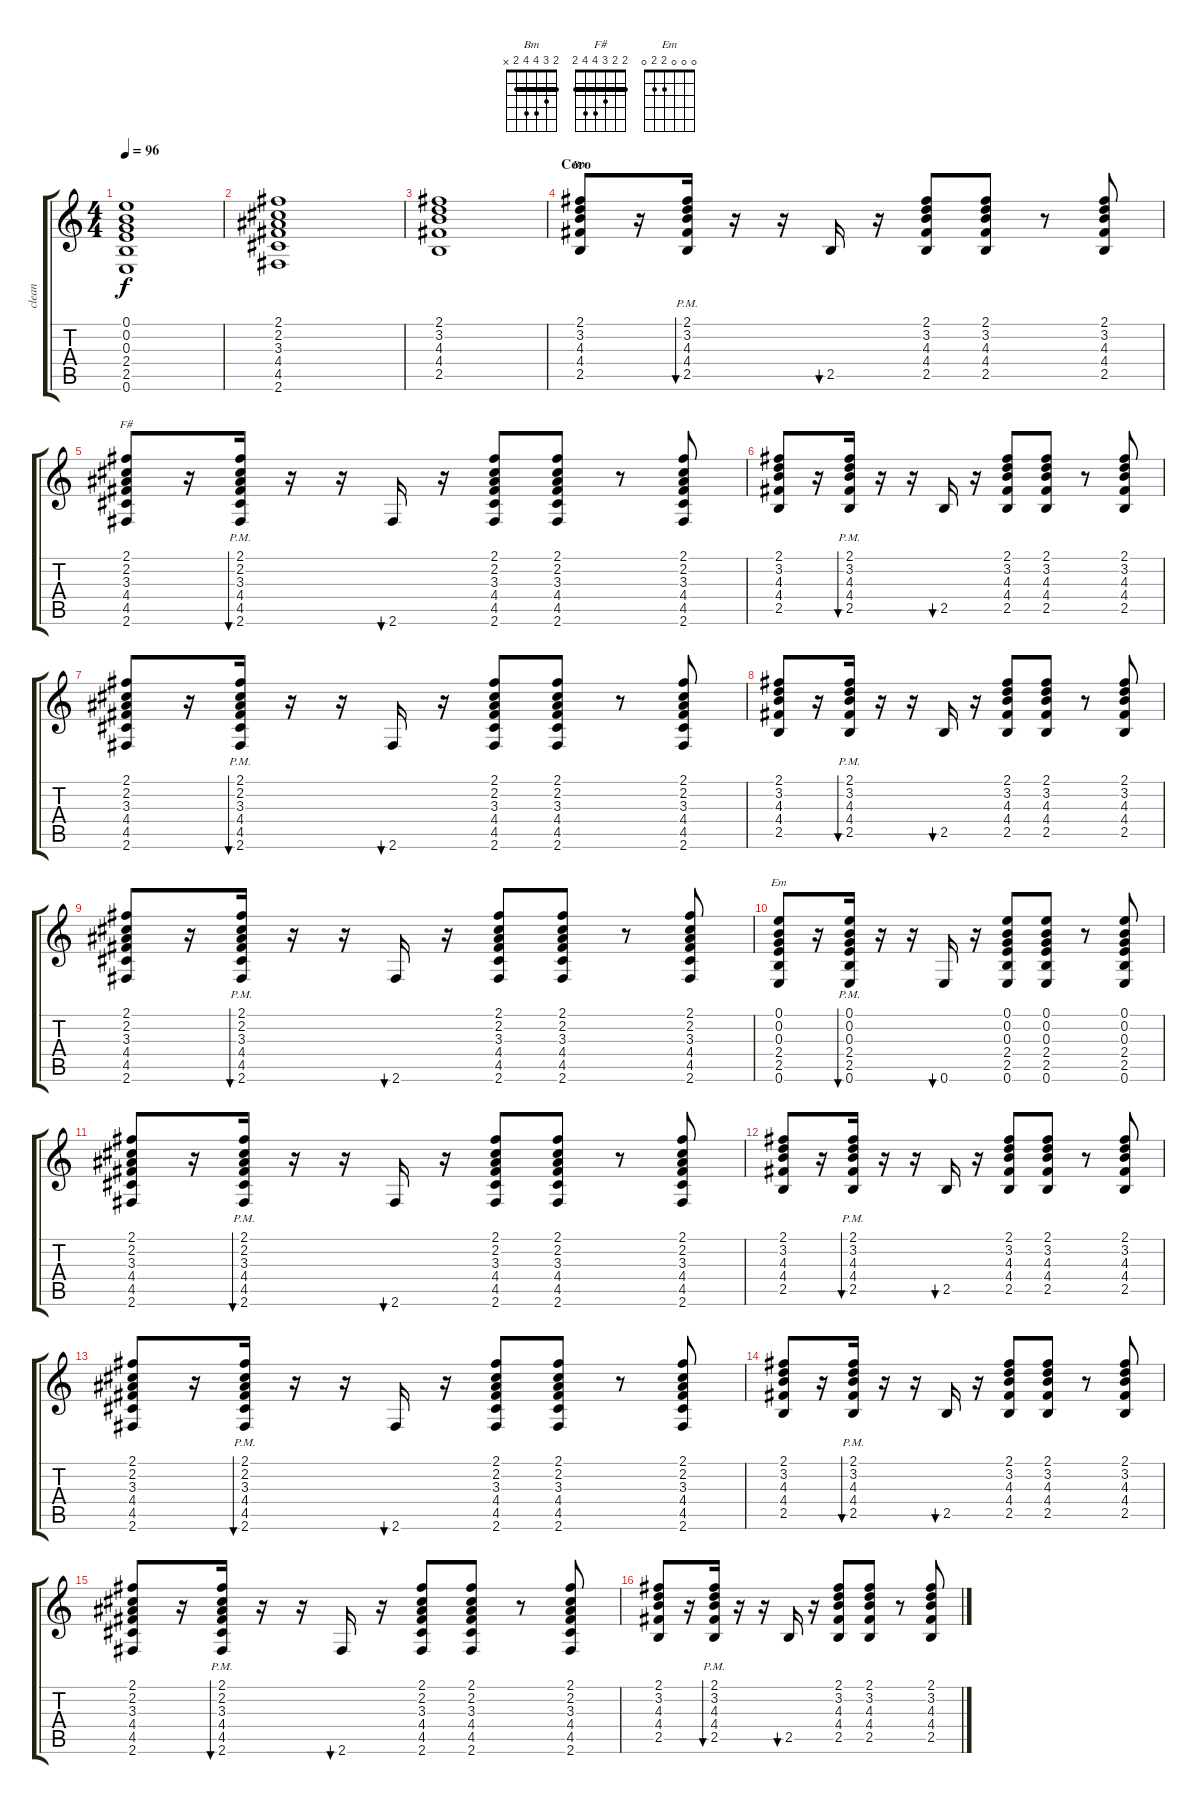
\track ("clean" "clean") {instrument electricguitarclean}
\staff {score tabs}
\tuning (E4 B3 G3 D3 A2 E2) {hide}
\chord ("Bm" 2 3 4 4 2 x) {barre 2}
\chord ("F#" 2 2 3 4 4 2) {barre 2}
\chord ("Em" 0 0 0 2 2 0)
\ts (4 4)
\tempo 96
\clef g2
\ks c
(0.1 0.2 0.3 2.4 2.5 0.6).1{dy f} |
(2.1 2.2 3.3 4.4 4.5 2.6).1 |
(2.1 3.2 4.3 4.4 2.5).1 |
\section ("" "Coro")
(2.1 3.2 4.3 4.4 2.5).8{ch "Bm"} r.16 (2.1{pm} 3.2{pm} 4.3 4.4 2.5).16{bu 60} r.16 r.16 2.5.16{bu 60} r.16 (2.1 3.2 4.3 4.4 2.5).8 (2.1 3.2 4.3 4.4 2.5).8 r.8 (2.1 3.2 4.3 4.4 2.5).8 |
(2.1 2.2 3.3 4.4 4.5 2.6).8{ch "F#"} r.16 (2.1{pm} 2.2{pm} 3.3 4.4 4.5 2.6).16{bu 60} r.16 r.16 2.6.16{bu 60} r.16 (2.1 2.2 3.3 4.4 4.5 2.6).8 (2.1 2.2 3.3 4.4 4.5 2.6).8 r.8 (2.1 2.2 3.3 4.4 4.5 2.6).8 |
(2.1 3.2 4.3 4.4 2.5).8 r.16 (2.1{pm} 3.2{pm} 4.3 4.4 2.5).16{bu 60} r.16 r.16 2.5.16{bu 60} r.16 (2.1 3.2 4.3 4.4 2.5).8 (2.1 3.2 4.3 4.4 2.5).8 r.8 (2.1 3.2 4.3 4.4 2.5).8 |
(2.1 2.2 3.3 4.4 4.5 2.6).8 r.16 (2.1{pm} 2.2{pm} 3.3 4.4 4.5 2.6).16{bu 60} r.16 r.16 2.6.16{bu 60} r.16 (2.1 2.2 3.3 4.4 4.5 2.6).8 (2.1 2.2 3.3 4.4 4.5 2.6).8 r.8 (2.1 2.2 3.3 4.4 4.5 2.6).8 |
(2.1 3.2 4.3 4.4 2.5).8 r.16 (2.1{pm} 3.2{pm} 4.3 4.4 2.5).16{bu 60} r.16 r.16 2.5.16{bu 60} r.16 (2.1 3.2 4.3 4.4 2.5).8 (2.1 3.2 4.3 4.4 2.5).8 r.8 (2.1 3.2 4.3 4.4 2.5).8 |
(2.1 2.2 3.3 4.4 4.5 2.6).8 r.16 (2.1{pm} 2.2{pm} 3.3 4.4 4.5 2.6).16{bu 60} r.16 r.16 2.6.16{bu 60} r.16 (2.1 2.2 3.3 4.4 4.5 2.6).8 (2.1 2.2 3.3 4.4 4.5 2.6).8 r.8 (2.1 2.2 3.3 4.4 4.5 2.6).8 |
(0.1 0.2 0.3 2.4 2.5 0.6).8{ch "Em"} r.16 (0.1{pm} 0.2{pm} 0.3 2.4 2.5 0.6).16{bu 60} r.16 r.16 0.6.16{bu 60} r.16 (0.1 0.2 0.3 2.4 2.5 0.6).8 (0.1 0.2 0.3 2.4 2.5 0.6).8 r.8 (0.1 0.2 0.3 2.4 2.5 0.6).8 |
(2.1 2.2 3.3 4.4 4.5 2.6).8 r.16 (2.1{pm} 2.2{pm} 3.3 4.4 4.5 2.6).16{bu 60} r.16 r.16 2.6.16{bu 60} r.16 (2.1 2.2 3.3 4.4 4.5 2.6).8 (2.1 2.2 3.3 4.4 4.5 2.6).8 r.8 (2.1 2.2 3.3 4.4 4.5 2.6).8 |
(2.1 3.2 4.3 4.4 2.5).8 r.16 (2.1{pm} 3.2{pm} 4.3 4.4 2.5).16{bu 60} r.16 r.16 2.5.16{bu 60} r.16 (2.1 3.2 4.3 4.4 2.5).8 (2.1 3.2 4.3 4.4 2.5).8 r.8 (2.1 3.2 4.3 4.4 2.5).8 |
(2.1 2.2 3.3 4.4 4.5 2.6).8 r.16 (2.1{pm} 2.2{pm} 3.3 4.4 4.5 2.6).16{bu 60} r.16 r.16 2.6.16{bu 60} r.16 (2.1 2.2 3.3 4.4 4.5 2.6).8 (2.1 2.2 3.3 4.4 4.5 2.6).8 r.8 (2.1 2.2 3.3 4.4 4.5 2.6).8 |
(2.1 3.2 4.3 4.4 2.5).8 r.16 (2.1{pm} 3.2{pm} 4.3 4.4 2.5).16{bu 60} r.16 r.16 2.5.16{bu 60} r.16 (2.1 3.2 4.3 4.4 2.5).8 (2.1 3.2 4.3 4.4 2.5).8 r.8 (2.1 3.2 4.3 4.4 2.5).8 |
(2.1 2.2 3.3 4.4 4.5 2.6).8 r.16 (2.1{pm} 2.2{pm} 3.3 4.4 4.5 2.6).16{bu 60} r.16 r.16 2.6.16{bu 60} r.16 (2.1 2.2 3.3 4.4 4.5 2.6).8 (2.1 2.2 3.3 4.4 4.5 2.6).8 r.8 (2.1 2.2 3.3 4.4 4.5 2.6).8 |
(2.1 3.2 4.3 4.4 2.5).8 r.16 (2.1{pm} 3.2{pm} 4.3 4.4 2.5).16{bu 60} r.16 r.16 2.5.16{bu 60} r.16 (2.1 3.2 4.3 4.4 2.5).8 (2.1 3.2 4.3 4.4 2.5).8 r.8 (2.1 3.2 4.3 4.4 2.5).8
